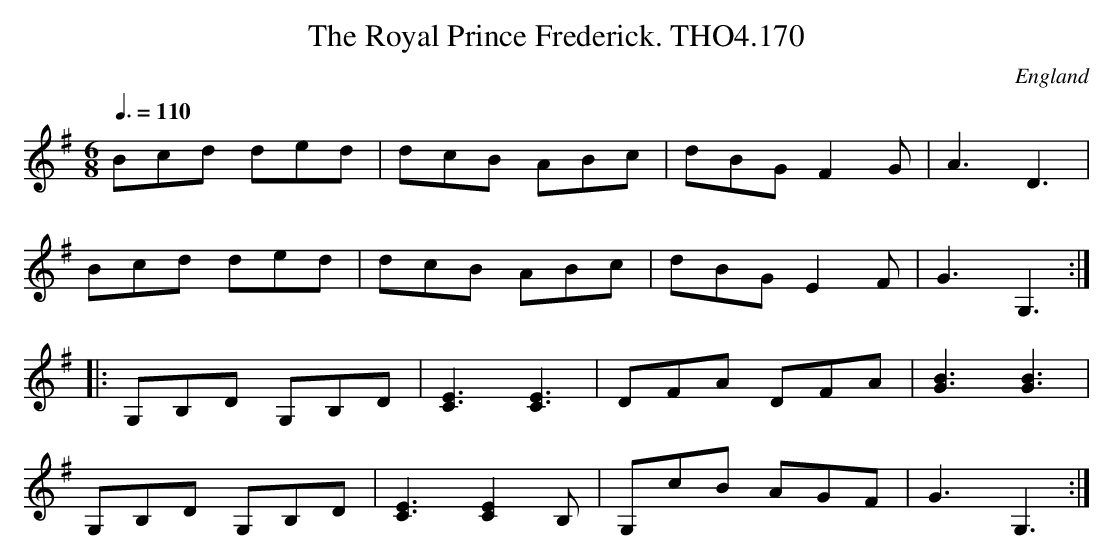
X:1
T:Royal Prince Frederick. THO4.170, The
O:England
M:6/8
L:1/8
Q:3/8=110
K:G major
Bcd ded|dcB ABc|dBG F2 G|A3D3|
Bcd ded|dcB ABc|dBG E2F|G3G,3:|
|:G,B,D G,B,D|[E3C3][E3C3]|DFA DFA|[G3B3][G3B3]|
G,B,D G,B,D|[E3C3][E2C2]B,|G,cB AGF|G3G,3:|
